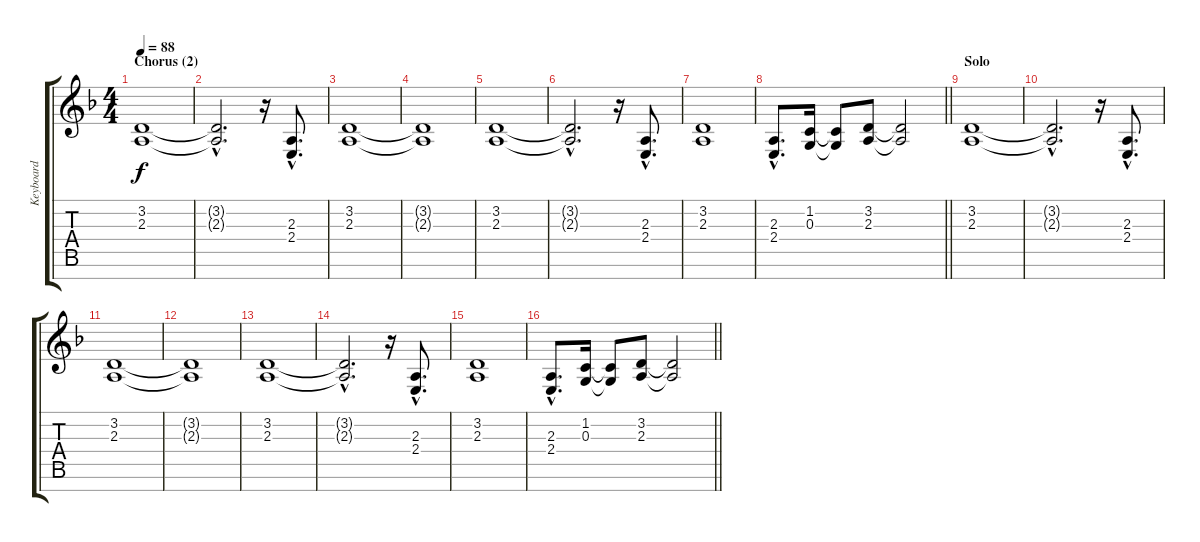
\track ("Keyboard" "Keyboard") {instrument drawbarorgan}
\staff {score tabs}
\tuning (E4 B3 G3 D3 A2 E2 B1) {hide}
\ts (4 4)
\section ("" "Chorus (2)")
\tempo 88
\clef g2
\ks dminor
(3.2 2.3).1{dy f} |
(3.2{hac t} 2.3{hac t}).2{d} r.16 (2.3{hac} 2.4{hac}).8{d} |
(3.2 2.3).1 |
(3.2{t} 2.3{t}).1 |
(3.2 2.3).1 |
(3.2{hac t} 2.3{hac t}).2{d} r.16 (2.3{hac} 2.4{hac}).8{d} |
(3.2 2.3).1 |
\barLineRight lightlight
(2.3{hac} 2.4{hac}).8{d} (1.2 0.3).16 (1.2{t} 0.3{t}).8 (3.2 2.3).8 (3.2{t} 2.3{t}).2 |
\section ("" "Solo")
(3.2 2.3).1 |
(3.2{hac t} 2.3{hac t}).2{d} r.16 (2.3{hac} 2.4{hac}).8{d} |
(3.2 2.3).1 |
(3.2{t} 2.3{t}).1 |
(3.2 2.3).1 |
(3.2{hac t} 2.3{hac t}).2{d} r.16 (2.3{hac} 2.4{hac}).8{d} |
(3.2 2.3).1 |
\barLineRight lightlight
(2.3{hac} 2.4{hac}).8{d} (1.2 0.3).16 (1.2{t} 0.3{t}).8 (3.2 2.3).8 (3.2{t} 2.3{t}).2
